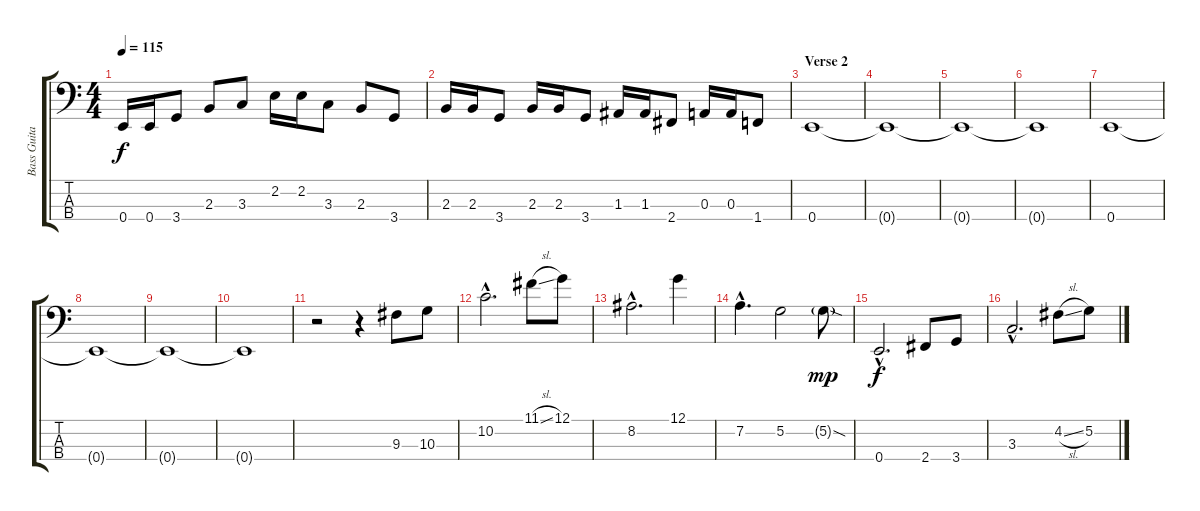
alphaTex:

\track ("Bass Guitar" "Bass Guita") {instrument electricbasspick}
\staff {score tabs}
\tuning (G2 D2 A1 E1) {hide}
\ts (4 4)
\tempo 115
\clef f4
\ks c
0.4.16{dy f} 0.4.16 3.4.8 2.3.8 3.3.8 2.2.16 2.2.16 3.3.8 2.3.8 3.4.8 |
2.3.16 2.3.16 3.4.8 2.3.16 2.3.16 3.4.8 1.3.16 1.3.16 2.4.8 0.3.16 0.3.16 1.4.8 |
\section ("" "Verse 2")
0.4.1 |
0.4{t}.1 |
0.4{t}.1 |
0.4{t}.1 |
0.4.1 |
0.4{t}.1 |
0.4{t}.1 |
0.4{t}.1 |
r.2 r.4 9.3.8 10.3.8 |
10.2{hac}.2{d} 11.1{sl}.8 12.1.8 |
8.2{hac}.2{d} 12.1.4 |
7.2{hac}.4{d} 5.2.2 5.2{sod g}.8{dy mp} |
0.4{hac}.2{d dy f} 2.4.8 3.4.8 |
3.3{hac}.2{d} 4.2{sl}.8 5.2.8
